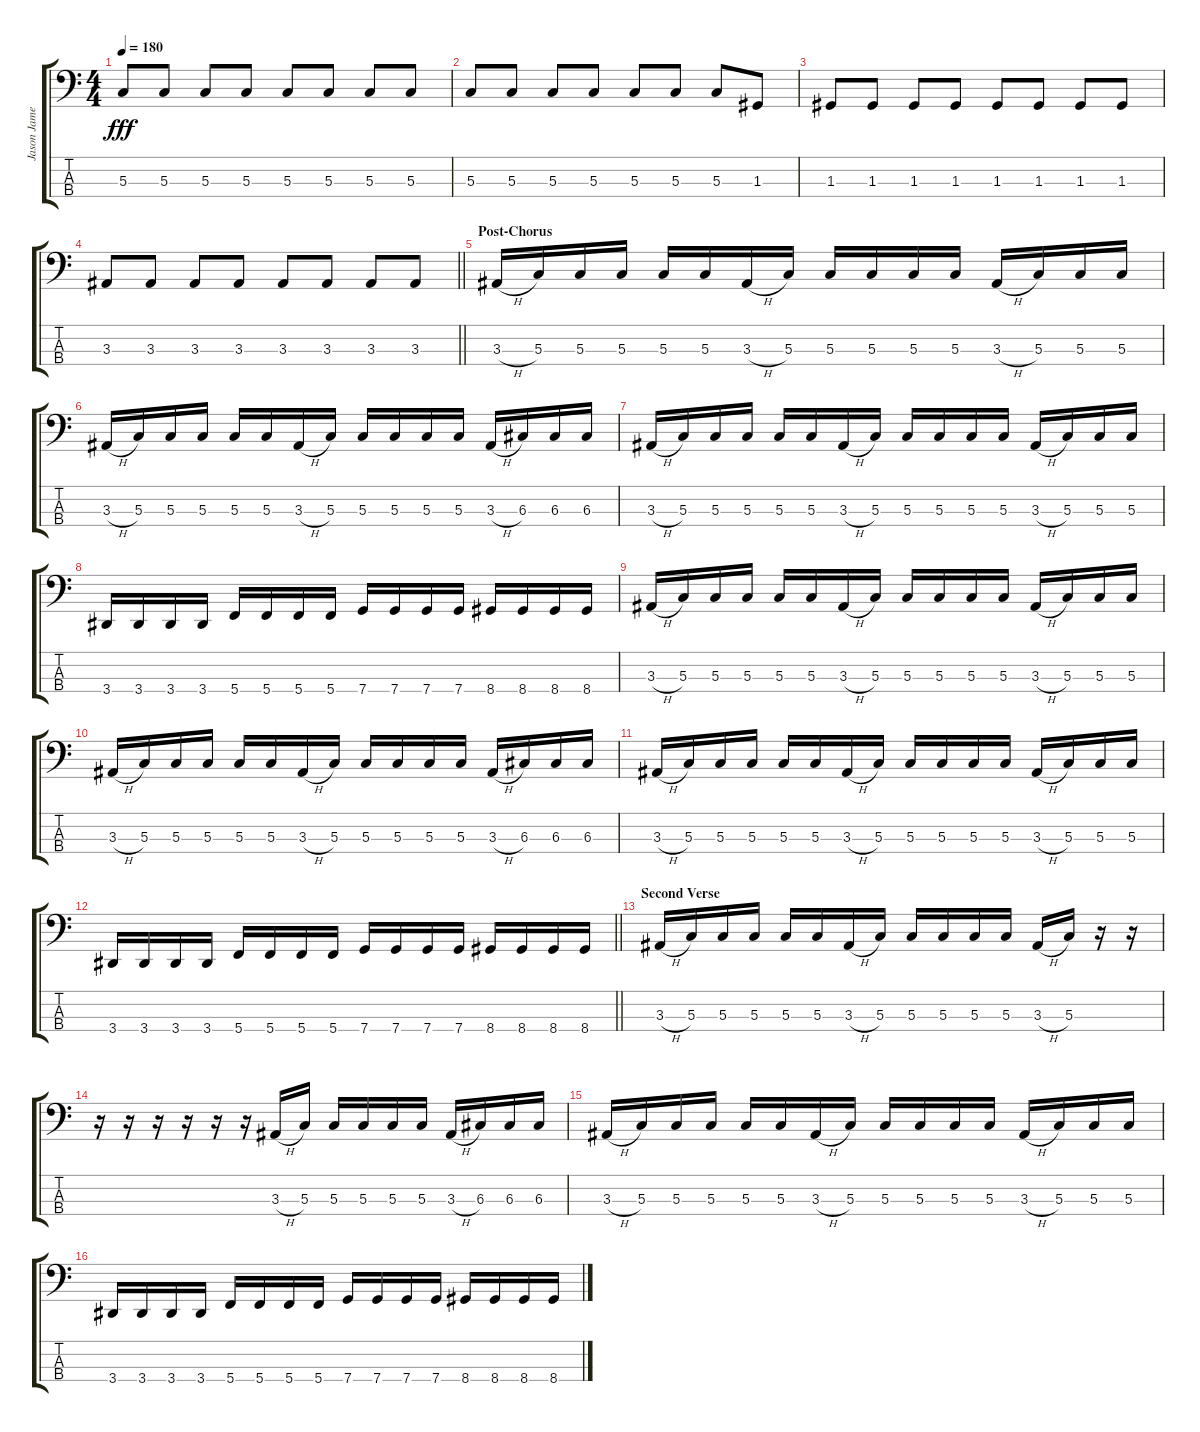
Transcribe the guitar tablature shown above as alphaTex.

\track ("Jason James" "Jason Jame") {instrument electricbasspick}
\staff {score tabs}
\tuning (F2 C2 G1 C1) {hide}
\ts (4 4)
\tempo 180
\clef f4
\ks c
5.3.8{dy fff} 5.3.8 5.3.8 5.3.8 5.3.8 5.3.8 5.3.8 5.3.8 |
5.3.8 5.3.8 5.3.8 5.3.8 5.3.8 5.3.8 5.3.8 1.3.8 |
1.3.8 1.3.8 1.3.8 1.3.8 1.3.8 1.3.8 1.3.8 1.3.8 |
\barLineRight lightlight
3.3.8 3.3.8 3.3.8 3.3.8 3.3.8 3.3.8 3.3.8 3.3.8 |
\section ("" "Post-Chorus")
3.3{h}.16 5.3.16 5.3.16 5.3.16 5.3.16 5.3.16 3.3{h}.16 5.3.16 5.3.16 5.3.16 5.3.16 5.3.16 3.3{h}.16 5.3.16 5.3.16 5.3.16 |
3.3{h}.16 5.3.16 5.3.16 5.3.16 5.3.16 5.3.16 3.3{h}.16 5.3.16 5.3.16 5.3.16 5.3.16 5.3.16 3.3{h}.16 6.3.16 6.3.16 6.3.16 |
3.3{h}.16 5.3.16 5.3.16 5.3.16 5.3.16 5.3.16 3.3{h}.16 5.3.16 5.3.16 5.3.16 5.3.16 5.3.16 3.3{h}.16 5.3.16 5.3.16 5.3.16 |
3.4.16 3.4.16 3.4.16 3.4.16 5.4.16 5.4.16 5.4.16 5.4.16 7.4.16 7.4.16 7.4.16 7.4.16 8.4.16 8.4.16 8.4.16 8.4.16 |
3.3{h}.16 5.3.16 5.3.16 5.3.16 5.3.16 5.3.16 3.3{h}.16 5.3.16 5.3.16 5.3.16 5.3.16 5.3.16 3.3{h}.16 5.3.16 5.3.16 5.3.16 |
3.3{h}.16 5.3.16 5.3.16 5.3.16 5.3.16 5.3.16 3.3{h}.16 5.3.16 5.3.16 5.3.16 5.3.16 5.3.16 3.3{h}.16 6.3.16 6.3.16 6.3.16 |
3.3{h}.16 5.3.16 5.3.16 5.3.16 5.3.16 5.3.16 3.3{h}.16 5.3.16 5.3.16 5.3.16 5.3.16 5.3.16 3.3{h}.16 5.3.16 5.3.16 5.3.16 |
\barLineRight lightlight
3.4.16 3.4.16 3.4.16 3.4.16 5.4.16 5.4.16 5.4.16 5.4.16 7.4.16 7.4.16 7.4.16 7.4.16 8.4.16 8.4.16 8.4.16 8.4.16 |
\section ("" "Second Verse")
3.3{h}.16 5.3.16 5.3.16 5.3.16 5.3.16 5.3.16 3.3{h}.16 5.3.16 5.3.16 5.3.16 5.3.16 5.3.16 3.3{h}.16 5.3.16 r.16 r.16 |
r.16 r.16 r.16 r.16 r.16 r.16 3.3{h}.16 5.3.16 5.3.16 5.3.16 5.3.16 5.3.16 3.3{h}.16 6.3.16 6.3.16 6.3.16 |
3.3{h}.16 5.3.16 5.3.16 5.3.16 5.3.16 5.3.16 3.3{h}.16 5.3.16 5.3.16 5.3.16 5.3.16 5.3.16 3.3{h}.16 5.3.16 5.3.16 5.3.16 |
3.4.16 3.4.16 3.4.16 3.4.16 5.4.16 5.4.16 5.4.16 5.4.16 7.4.16 7.4.16 7.4.16 7.4.16 8.4.16 8.4.16 8.4.16 8.4.16
